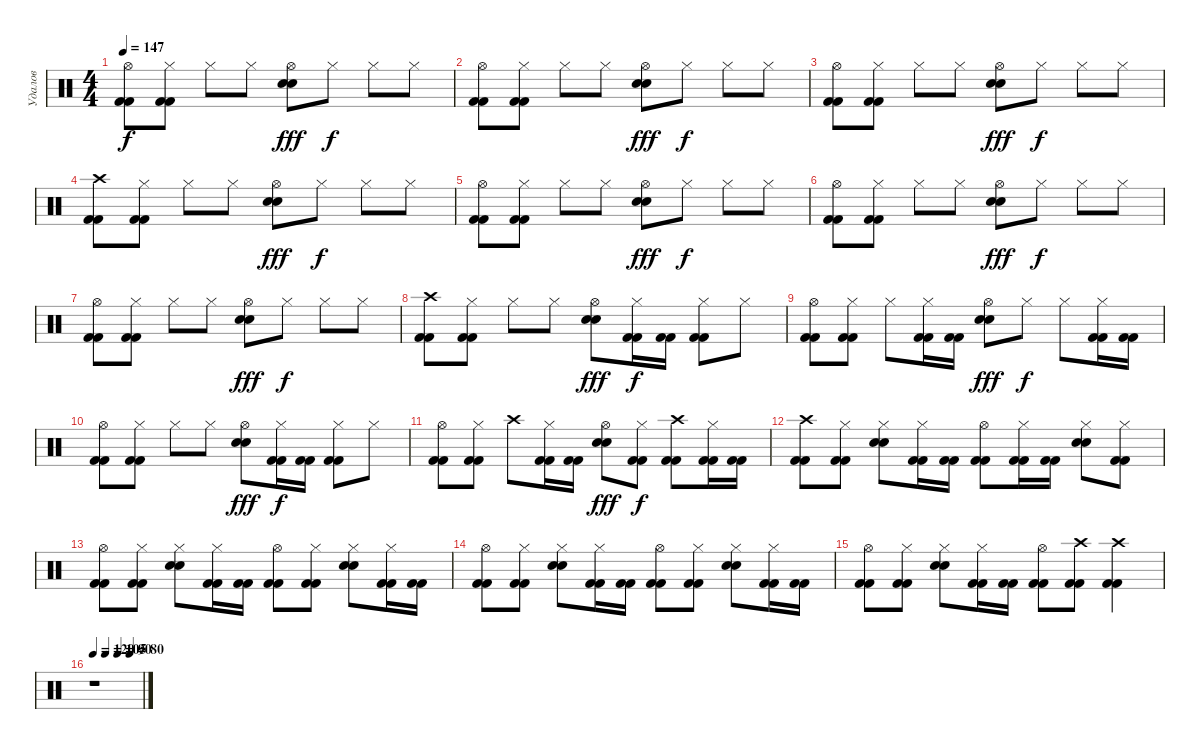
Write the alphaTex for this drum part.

\track ("Удалов" "Удалов") {instrument percussion}
\staff {score}
\articulation defaults
\ts (4 4)
\tempo 147
\clef neutral
\ks c
("Hi-Hat (open)" "Kick (hit) 2" "Kick (hit) 2").8{dy f} ("Hi-Hat (closed)" "Kick (hit) 2" "Kick (hit) 2").8 "Hi-Hat (closed)".8 "Hi-Hat (closed)".8 ("Hi-Hat (open)" "Electric Snare (hit)" "Electric Snare (hit)").8{dy fff} "Hi-Hat (closed)".8{dy f} "Hi-Hat (closed)".8 "Hi-Hat (closed)".8 |
("Hi-Hat (open)" "Kick (hit) 2" "Kick (hit) 2").8 ("Hi-Hat (closed)" "Kick (hit) 2" "Kick (hit) 2").8 "Hi-Hat (closed)".8 "Hi-Hat (closed)".8 ("Hi-Hat (open)" "Electric Snare (hit)" "Electric Snare (hit)").8{dy fff} "Hi-Hat (closed)".8{dy f} "Hi-Hat (closed)".8 "Hi-Hat (closed)".8 |
("Hi-Hat (open)" "Kick (hit) 2" "Kick (hit) 2").8 ("Hi-Hat (closed)" "Kick (hit) 2" "Kick (hit) 2").8 "Hi-Hat (closed)".8 "Hi-Hat (closed)".8 ("Hi-Hat (open)" "Electric Snare (hit)" "Electric Snare (hit)").8{dy fff} "Hi-Hat (closed)".8{dy f} "Hi-Hat (closed)".8 "Hi-Hat (closed)".8 |
("Crash high (hit)" "Kick (hit) 2" "Kick (hit) 2").8 ("Hi-Hat (closed)" "Kick (hit) 2" "Kick (hit) 2").8 "Hi-Hat (closed)".8 "Hi-Hat (closed)".8 ("Hi-Hat (open)" "Electric Snare (hit)" "Electric Snare (hit)").8{dy fff} "Hi-Hat (closed)".8{dy f} "Hi-Hat (closed)".8 "Hi-Hat (closed)".8 |
("Hi-Hat (open)" "Kick (hit) 2" "Kick (hit) 2").8 ("Hi-Hat (closed)" "Kick (hit) 2" "Kick (hit) 2").8 "Hi-Hat (closed)".8 "Hi-Hat (closed)".8 ("Hi-Hat (open)" "Electric Snare (hit)" "Electric Snare (hit)").8{dy fff} "Hi-Hat (closed)".8{dy f} "Hi-Hat (closed)".8 "Hi-Hat (closed)".8 |
("Hi-Hat (open)" "Kick (hit) 2" "Kick (hit) 2").8 ("Hi-Hat (closed)" "Kick (hit) 2" "Kick (hit) 2").8 "Hi-Hat (closed)".8 "Hi-Hat (closed)".8 ("Hi-Hat (open)" "Electric Snare (hit)" "Electric Snare (hit)").8{dy fff} "Hi-Hat (closed)".8{dy f} "Hi-Hat (closed)".8 "Hi-Hat (closed)".8 |
("Hi-Hat (open)" "Kick (hit) 2" "Kick (hit) 2").8 ("Hi-Hat (closed)" "Kick (hit) 2" "Kick (hit) 2").8 "Hi-Hat (closed)".8 "Hi-Hat (closed)".8 ("Hi-Hat (open)" "Electric Snare (hit)" "Electric Snare (hit)").8{dy fff} "Hi-Hat (closed)".8{dy f} "Hi-Hat (closed)".8 "Hi-Hat (closed)".8 |
("Crash high (hit)" "Kick (hit) 2" "Kick (hit) 2").8 ("Hi-Hat (closed)" "Kick (hit) 2" "Kick (hit) 2").8 "Hi-Hat (closed)".8 "Hi-Hat (closed)".8 ("Hi-Hat (open)" "Electric Snare (hit)" "Electric Snare (hit)").8{dy fff} ("Hi-Hat (closed)" "Kick (hit) 2" "Kick (hit) 2").16{dy f} ("Kick (hit) 2" "Kick (hit) 2").16 ("Hi-Hat (closed)" "Kick (hit) 2" "Kick (hit) 2").8 "Hi-Hat (closed)".8 |
("Hi-Hat (open)" "Kick (hit) 2" "Kick (hit) 2").8 ("Hi-Hat (closed)" "Kick (hit) 2" "Kick (hit) 2").8 "Hi-Hat (closed)".8 ("Hi-Hat (closed)" "Kick (hit) 2" "Kick (hit) 2").16 ("Kick (hit) 2" "Kick (hit) 2").16 ("Hi-Hat (open)" "Electric Snare (hit)" "Electric Snare (hit)").8{dy fff} "Hi-Hat (closed)".8{dy f} "Hi-Hat (closed)".8 ("Hi-Hat (closed)" "Kick (hit) 2" "Kick (hit) 2").16 ("Kick (hit) 2" "Kick (hit) 2").16 |
("Hi-Hat (open)" "Kick (hit) 2" "Kick (hit) 2").8 ("Hi-Hat (closed)" "Kick (hit) 2" "Kick (hit) 2").8 "Hi-Hat (closed)".8 "Hi-Hat (closed)".8 ("Hi-Hat (open)" "Electric Snare (hit)" "Electric Snare (hit)").8{dy fff} ("Hi-Hat (closed)" "Kick (hit) 2" "Kick (hit) 2").16{dy f} ("Kick (hit) 2" "Kick (hit) 2").16 ("Hi-Hat (closed)" "Kick (hit) 2" "Kick (hit) 2").8 "Hi-Hat (closed)".8 |
("Hi-Hat (open)" "Kick (hit) 2" "Kick (hit) 2").8 ("Hi-Hat (closed)" "Kick (hit) 2" "Kick (hit) 2").8 "Crash high (hit)".8 ("Hi-Hat (closed)" "Kick (hit) 2" "Kick (hit) 2").16 ("Kick (hit) 2" "Kick (hit) 2").16 ("Hi-Hat (open)" "Electric Snare (hit)" "Electric Snare (hit)").8{dy fff} ("Hi-Hat (closed)" "Kick (hit) 2" "Kick (hit) 2").8{dy f} ("Crash high (hit)" "Kick (hit) 2" "Kick (hit) 2").8 ("Hi-Hat (closed)" "Kick (hit) 2" "Kick (hit) 2").16 ("Kick (hit) 2" "Kick (hit) 2").16 |
("Crash high (hit)" "Kick (hit) 2" "Kick (hit) 2").8 ("Hi-Hat (closed)" "Kick (hit) 2" "Kick (hit) 2").8 ("Hi-Hat (closed)" "Electric Snare (hit)" "Electric Snare (hit)").8 ("Hi-Hat (closed)" "Kick (hit) 2" "Kick (hit) 2").16 ("Kick (hit) 2" "Kick (hit) 2").16 ("Hi-Hat (open)" "Kick (hit) 2" "Kick (hit) 2").8 ("Hi-Hat (closed)" "Kick (hit) 2" "Kick (hit) 2").16 ("Kick (hit) 2" "Kick (hit) 2").16 ("Hi-Hat (closed)" "Electric Snare (hit)" "Electric Snare (hit)").8 ("Hi-Hat (closed)" "Kick (hit) 2" "Kick (hit) 2").8 |
("Hi-Hat (open)" "Kick (hit) 2" "Kick (hit) 2").8 ("Hi-Hat (closed)" "Kick (hit) 2" "Kick (hit) 2").8 ("Hi-Hat (closed)" "Electric Snare (hit)" "Electric Snare (hit)").8 ("Hi-Hat (closed)" "Kick (hit) 2" "Kick (hit) 2").16 ("Kick (hit) 2" "Kick (hit) 2").16 ("Hi-Hat (open)" "Kick (hit) 2" "Kick (hit) 2").8 ("Hi-Hat (closed)" "Kick (hit) 2" "Kick (hit) 2").8 ("Hi-Hat (closed)" "Electric Snare (hit)" "Electric Snare (hit)").8 ("Hi-Hat (closed)" "Kick (hit) 2" "Kick (hit) 2").16 ("Kick (hit) 2" "Kick (hit) 2").16 |
("Hi-Hat (open)" "Kick (hit) 2" "Kick (hit) 2").8 ("Hi-Hat (closed)" "Kick (hit) 2" "Kick (hit) 2").8 ("Hi-Hat (closed)" "Electric Snare (hit)" "Electric Snare (hit)").8 ("Hi-Hat (closed)" "Kick (hit) 2" "Kick (hit) 2").16 ("Kick (hit) 2" "Kick (hit) 2").16 ("Hi-Hat (open)" "Kick (hit) 2" "Kick (hit) 2").8 ("Hi-Hat (closed)" "Kick (hit) 2" "Kick (hit) 2").8 ("Hi-Hat (closed)" "Electric Snare (hit)" "Electric Snare (hit)").8 ("Hi-Hat (closed)" "Kick (hit) 2" "Kick (hit) 2").16 ("Kick (hit) 2" "Kick (hit) 2").16 |
("Hi-Hat (open)" "Kick (hit) 2" "Kick (hit) 2").8 ("Hi-Hat (closed)" "Kick (hit) 2" "Kick (hit) 2").8 ("Hi-Hat (closed)" "Electric Snare (hit)" "Electric Snare (hit)").8 ("Hi-Hat (closed)" "Kick (hit) 2" "Kick (hit) 2").16 ("Kick (hit) 2" "Kick (hit) 2").16 ("Hi-Hat (open)" "Kick (hit) 2" "Kick (hit) 2").8 ("Crash high (hit)" "Kick (hit) 2" "Kick (hit) 2").8 ("Crash high (hit)" "Kick (hit) 2" "Kick (hit) 2").4 |
\tempo 120
\tempo (105 0.25)
\tempo (90 0.5)
\tempo (80 0.75)
r.1
